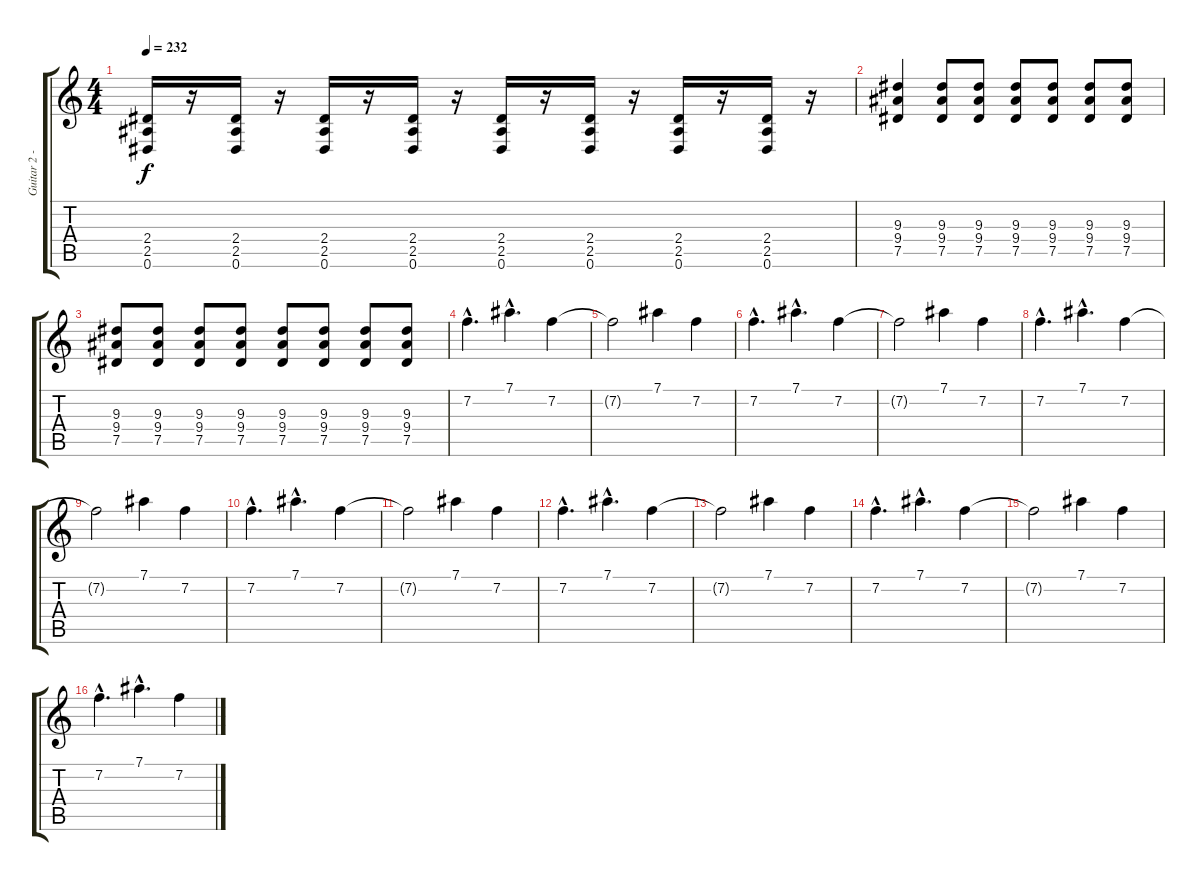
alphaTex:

\track ("Guitar 2 - Erik" "Guitar 2 -") {instrument distortionguitar}
\staff {score tabs}
\tuning (Eb4 Bb3 Gb3 Db3 Ab2 Eb2) {hide}
\ts (4 4)
\tempo 232
\clef g2
\ks c
(2.4 2.5 0.6).16{dy f} r.16 (2.4 2.5 0.6).16 r.16 (2.4 2.5 0.6).16 r.16 (2.4 2.5 0.6).16 r.16 (2.4 2.5 0.6).16 r.16 (2.4 2.5 0.6).16 r.16 (2.4 2.5 0.6).16 r.16 (2.4 2.5 0.6).16 r.16 |
(9.3 9.4 7.5).4 (9.3 9.4 7.5).8 (9.3 9.4 7.5).8 (9.3 9.4 7.5).8 (9.3 9.4 7.5).8 (9.3 9.4 7.5).8 (9.3 9.4 7.5).8 |
(9.3 9.4 7.5).8 (9.3 9.4 7.5).8 (9.3 9.4 7.5).8 (9.3 9.4 7.5).8 (9.3 9.4 7.5).8 (9.3 9.4 7.5).8 (9.3 9.4 7.5).8 (9.3 9.4 7.5).8 |
7.2{hac}.4{d} 7.1{hac}.4{d} 7.2.4 |
7.2{t}.2 7.1.4 7.2.4 |
7.2{hac}.4{d} 7.1{hac}.4{d} 7.2.4 |
7.2{t}.2 7.1.4 7.2.4 |
7.2{hac}.4{d} 7.1{hac}.4{d} 7.2.4 |
7.2{t}.2 7.1.4 7.2.4 |
7.2{hac}.4{d} 7.1{hac}.4{d} 7.2.4 |
7.2{t}.2 7.1.4 7.2.4 |
7.2{hac}.4{d} 7.1{hac}.4{d} 7.2.4 |
7.2{t}.2 7.1.4 7.2.4 |
7.2{hac}.4{d} 7.1{hac}.4{d} 7.2.4 |
7.2{t}.2 7.1.4 7.2.4 |
7.2{hac}.4{d} 7.1{hac}.4{d} 7.2.4
